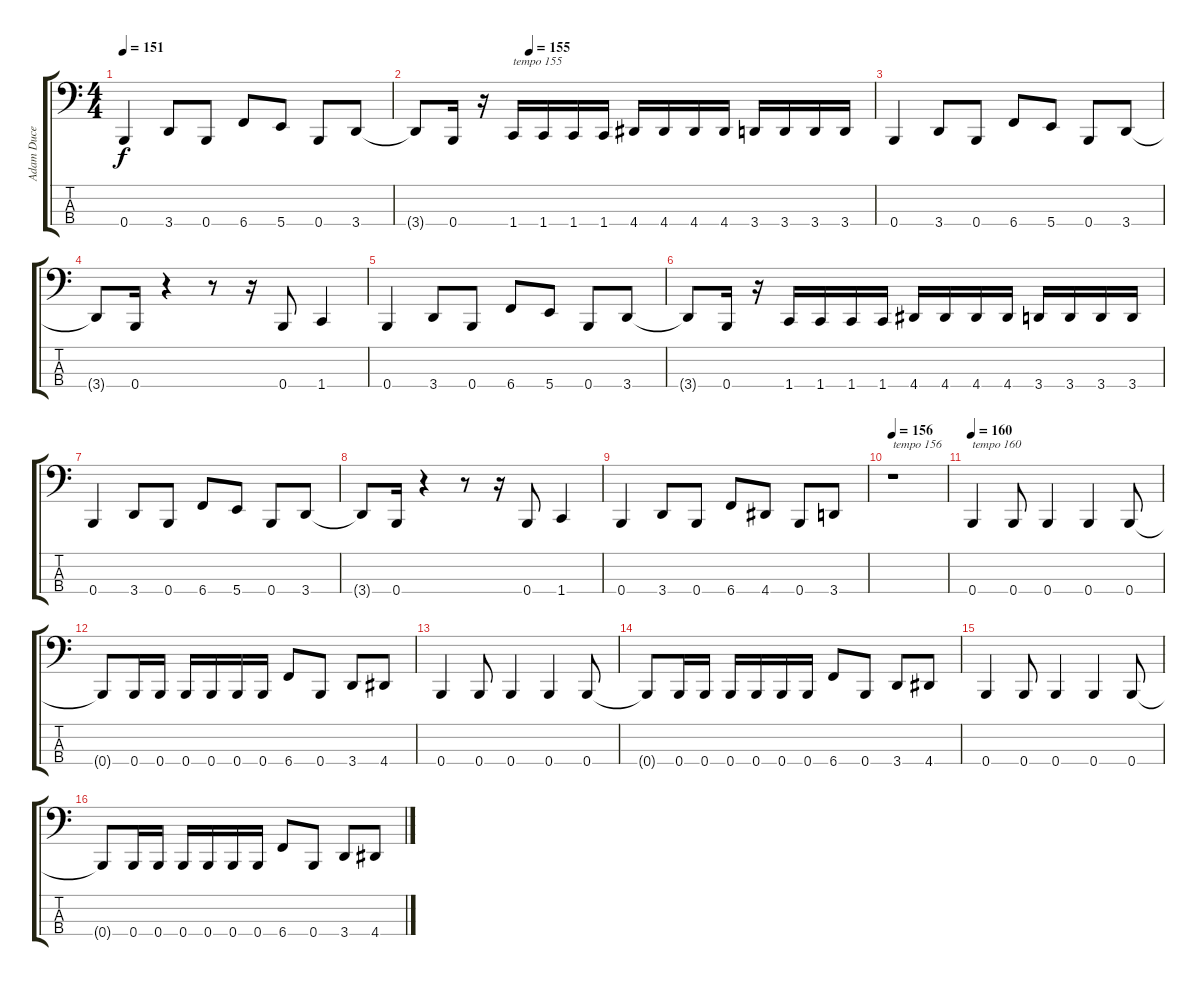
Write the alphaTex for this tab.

\track ("Adam Duce" "Adam Duce") {instrument electricbasspick}
\staff {score tabs}
\tuning (E2 B1 Gb1 B0) {hide}
\ts (4 4)
\tempo 151
\clef f4
\ks c
0.4.4{dy f} 3.4.8 0.4.8 6.4.8 5.4.8 0.4.8 3.4.8 |
\tempo (155 0.25)
3.4{t}.8 0.4.16 r.16 1.4.16{txt "tempo 155"} 1.4.16 1.4.16 1.4.16 4.4.16 4.4.16 4.4.16 4.4.16 3.4.16 3.4.16 3.4.16 3.4.16 |
0.4.4 3.4.8 0.4.8 6.4.8 5.4.8 0.4.8 3.4.8 |
3.4{t}.8 0.4.16 r.4 r.8 r.16 0.4.8 1.4.4 |
0.4.4 3.4.8 0.4.8 6.4.8 5.4.8 0.4.8 3.4.8 |
3.4{t}.8 0.4.16 r.16 1.4.16 1.4.16 1.4.16 1.4.16 4.4.16 4.4.16 4.4.16 4.4.16 3.4.16 3.4.16 3.4.16 3.4.16 |
0.4.4 3.4.8 0.4.8 6.4.8 5.4.8 0.4.8 3.4.8 |
3.4{t}.8 0.4.16 r.4 r.8 r.16 0.4.8 1.4.4 |
0.4.4 3.4.8 0.4.8 6.4.8 4.4.8 0.4.8 3.4.8 |
\tempo 156
r.1{txt "tempo 156"} |
\tempo 160
0.4.4{txt "tempo 160"} 0.4.8 0.4.4 0.4.4 0.4.8 |
0.4{t}.8 0.4.16 0.4.16 0.4.16 0.4.16 0.4.16 0.4.16 6.4.8 0.4.8 3.4.8 4.4.8 |
0.4.4 0.4.8 0.4.4 0.4.4 0.4.8 |
0.4{t}.8 0.4.16 0.4.16 0.4.16 0.4.16 0.4.16 0.4.16 6.4.8 0.4.8 3.4.8 4.4.8 |
0.4.4 0.4.8 0.4.4 0.4.4 0.4.8 |
0.4{t}.8 0.4.16 0.4.16 0.4.16 0.4.16 0.4.16 0.4.16 6.4.8 0.4.8 3.4.8 4.4.8
